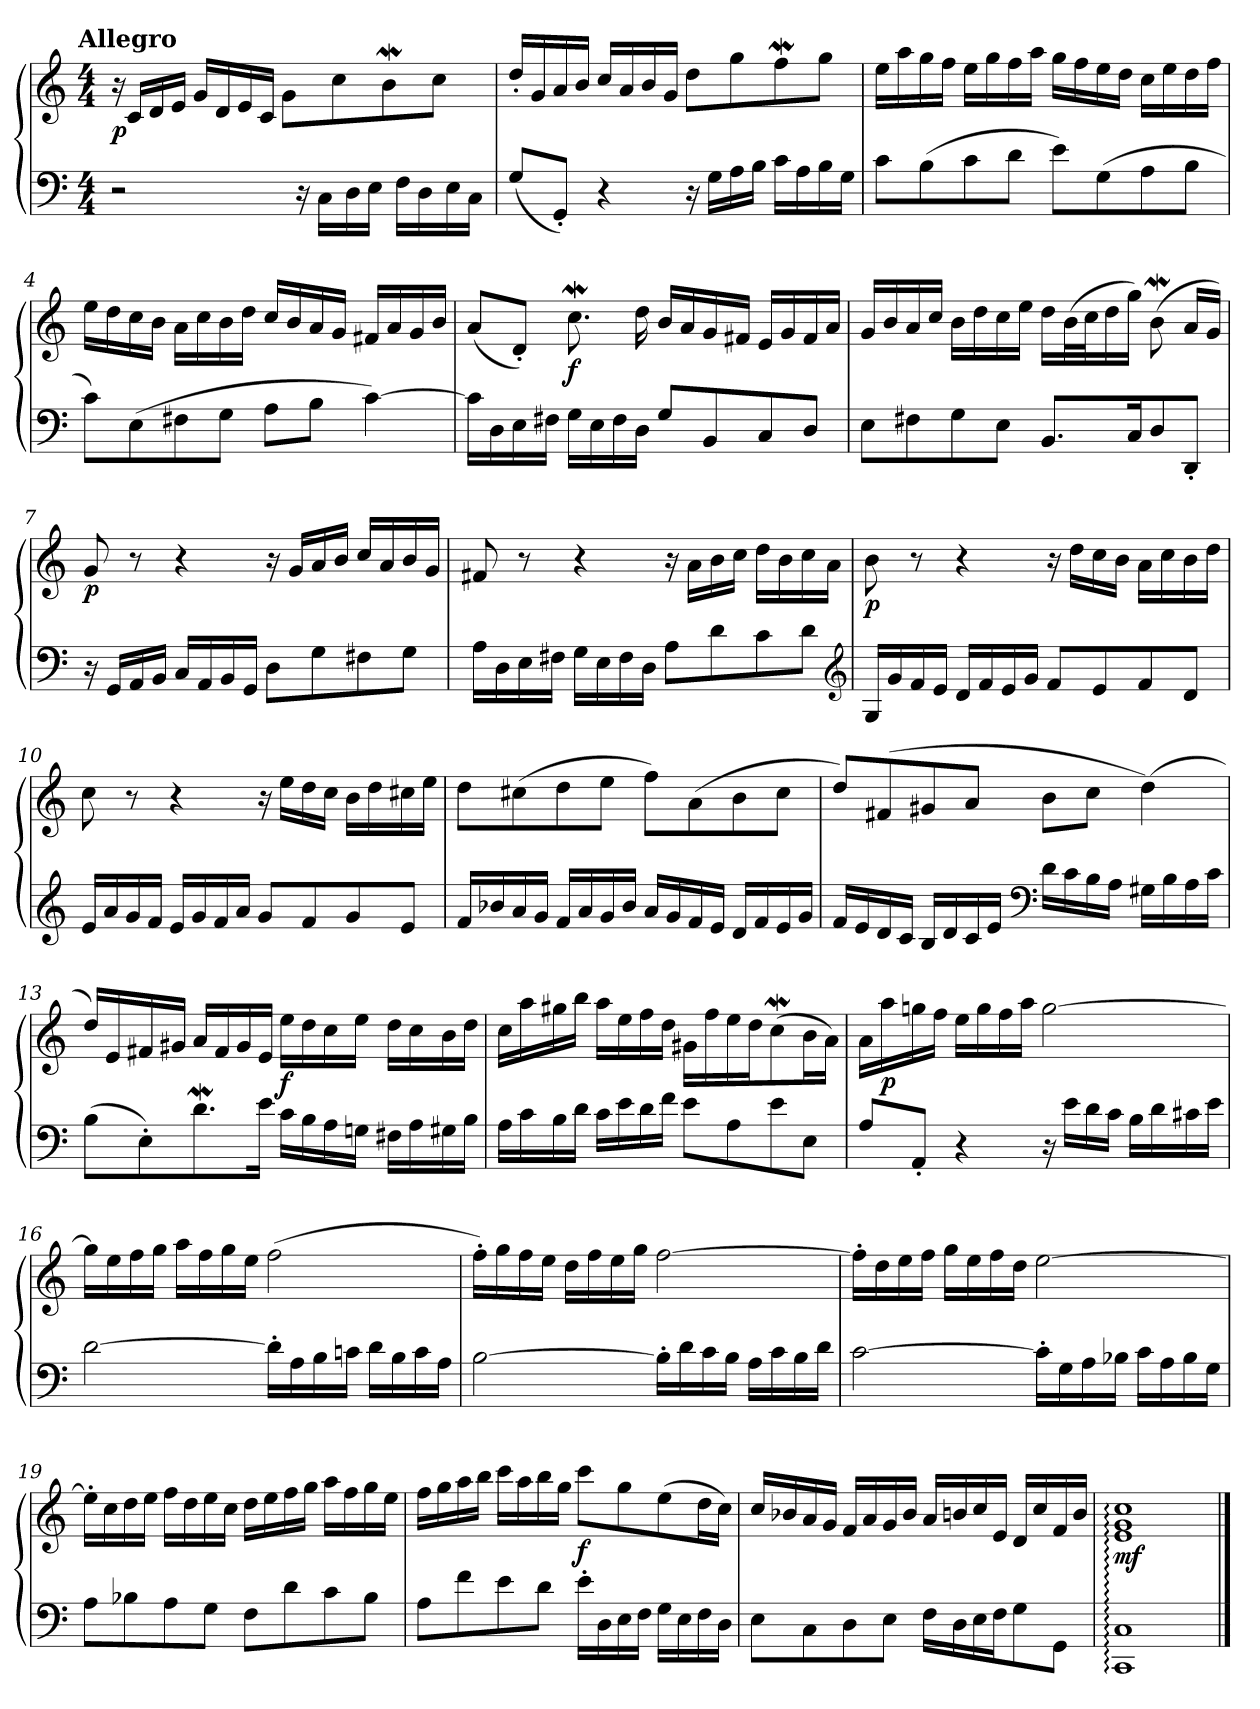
**kern	**kern	**dynam
*part1	*part1	*part1
*staff2	*staff1	*staff1/2
*clefF4	*clefG2	*
*k[]	*k[]	*
*C:	*C:	*
!!LO:TX:omd:t=Allegro
*M4/4	*M4/4	*
*MM120	*MM120	*
=1	=1	=1
!	!LO:N:vis=16	!LO:DY:b
2r	32r	p
.	16c/LL	.
.	16d/	.
.	16e/JJ	.
.	16g/LL	.
.	16d/	.
.	16e/	.
.	16c/JJ	.
.	8g\L	.
16r	.	.
16C\LL	.	.
.	8cc\	.
16D\	.	.
16E\JJ	.	.
.	8bW\	.
16F\LL	.	.
16D\	.	.
.	8cc\J	.
16E\	.	.
16C\JJ	.	.
.	32ryy	.
=2	=2	=2
(8G/L	16dd'/LL	.
.	16g/	.
8GG'/J)	16a/	.
.	16b/JJ	.
4r	16cc/LL	.
.	16a/	.
.	16b/	.
.	16g/JJ	.
16r	8dd\L	.
16G\LL	.	.
16A\	8gg\	.
16B\JJ	.	.
16c\LL	8ffw\	.
16A\	.	.
16B\	8gg\J	.
16G\JJ	.	.
!!LO:LB:g=z
=3	=3	=3
8c\L	16ee\LL	.
.	16aa\	.
(8B\	16gg\	.
.	16ff\JJ	.
8c\	16ee\LL	.
.	16gg\	.
8d\J	16ff\	.
.	16aa\JJ	.
8e\L)	16gg\LL	.
.	16ff\	.
(8G\	16ee\	.
.	16dd\JJ	.
8A\	16cc\LL	.
.	16ee\	.
8B\J	16dd\	.
.	16ff\JJ	.
=4	=4	=4
8c\L)	16ee\LL	.
.	16dd\	.
(8E\	16cc\	.
.	16b\JJ	.
8F#X\	16a\LL	.
.	16cc\	.
8G\J	16b\	.
.	16dd\JJ	.
8A\L	16cc/LL	.
.	16b/	.
8B\J	16a/	.
.	16g/JJ	.
[4c\)	16f#X/LL	.
.	16a/	.
.	16g/	.
.	16b/JJ	.
!!LO:LB:g=z
=5	=5	=5
16c\LL]	(8a/L	.
16D\	.	.
16E\	8d'/J)	.
16F#X\JJ	.	.
!	!	!LO:DY:b
16G\LL	8.ccw\	f
16E\	.	.
16F#\	.	.
16D\JJ	16dd\	.
8G/L	16b/LL	.
.	16a/	.
8BB/	16g/	.
.	16f#X/JJ	.
8C/	16e/LL	.
.	16g/	.
8D/J	16f#/	.
.	16a/JJ	.
=6	=6	=6
8E\L	16g/LL	.
.	16b/	.
8F#X\	16a/	.
.	16cc/JJ	.
8G\	16b\LL	.
.	16dd\	.
8E\J	16cc\	.
.	16ee\JJ	.
8.BB/L	16dd\LL	.
.	(32b\L	.
.	32cc\J	.
.	16dd\	.
16C/k	16gg\JJ)	.
8D/	(8bW\	.
8DD'/J	16a/LL	.
.	16g/JJ)	.
!!LO:LB:g=z
=7	=7	=7
!	!	!LO:DY:b
16r	8g/	p
16GG/LL	.	.
16AA/	8r	.
16BB/JJ	.	.
16C/LL	4r	.
16AA/	.	.
16BB/	.	.
16GG/JJ	.	.
8D\L	16r	.
.	16g/LL	.
8G\	16a/	.
.	16b/JJ	.
8F#X\	16cc/LL	.
.	16a/	.
8G\J	16b/	.
.	16g/JJ	.
=8	=8	=8
16A\LL	8f#X/	.
16D\	.	.
16E\	8r	.
16F#X\JJ	.	.
16G\LL	4r	.
16E\	.	.
16F#\	.	.
16D\JJ	.	.
8A\L	16r	.
.	16a\LL	.
8d\	16b\	.
.	16cc\JJ	.
8c\	16dd\LL	.
.	16b\	.
8d\J	16cc\	.
.	16a\JJ	.
*clefG2	*	*
!!LO:LB:g=z
=9	=9	=9
!	!	!LO:DY:b
16G/LL	8b\	p
16g/	.	.
16f/	8r	.
16e/JJ	.	.
16d/LL	4r	.
16f/	.	.
16e/	.	.
16g/JJ	.	.
8f/L	16r	.
.	16dd\LL	.
8e/	16cc\	.
.	16b\JJ	.
8f/	16a\LL	.
.	16cc\	.
8d/J	16b\	.
.	16dd\JJ	.
=10	=10	=10
16e/LL	8cc\	.
16a/	.	.
16g/	8r	.
16f/JJ	.	.
16e/LL	4r	.
16g/	.	.
16f/	.	.
16a/JJ	.	.
8g/L	16r	.
.	16ee\LL	.
8f/	16dd\	.
.	16cc\JJ	.
8g/	16b\LL	.
.	16dd\	.
8e/J	16cc#X\	.
.	16ee\JJ	.
!!LO:LB:g=z
=11	=11	=11
16f/LL	8dd\L	.
16b-X/	.	.
16a/	(8cc#X\	.
16g/JJ	.	.
16f/LL	8dd\	.
16a/	.	.
16g/	8ee\J	.
16b-/JJ	.	.
16a/LL	8ff\L)	.
16g/	.	.
16f/	(8a\	.
16e/JJ	.	.
16d/LL	8b\	.
16f/	.	.
16e/	8cc#\J	.
16g/JJ	.	.
=12	=12	=12
16f/LL	8dd/L)	.
16e/	.	.
16d/	(8f#X/	.
16c/JJ	.	.
16B/LL	8g#X/	.
16d/	.	.
16c/	8a/J	.
16e/JJ	.	.
*clefF4	*	*
16d\LL	8b\L	.
16c\	.	.
16B\	8cc\J	.
16A\JJ	.	.
16G#X\LL	(4dd\)	.
16B\	.	.
16A\	.	.
16c\JJ	.	.
!!LO:PB:g=z
=13	=13	=13
(8B\L	16dd/LL)	.
.	16e/	.
8E'\)	16f#X/	.
.	16g#X/JJ	.
8.dW\	16a/LL	.
.	16f#/	.
.	16g#/	.
16e\Jk	16e/JJ	.
!	!	!LO:DY:b
16c\LL	16ee\LL	f
16B\	16dd\	.
16A\	16cc\	.
16Gn\JJ	16ee\JJ	.
16F#X\LL	16dd\LL	.
16A\	16cc\	.
16G#X\	16b\	.
16B\JJ	16dd\JJ	.
=14	=14	=14
16A\LL	16cc\LL	.
16c\	16aa\	.
16B\	16gg#X\	.
16d\JJ	16bb\JJ	.
16c\LL	16aa\LL	.
16e\	16ee\	.
16d\	16ff\	.
16f\JJ	16dd\JJ	.
8e\L	16g#X\LL	.
.	16ff\	.
8A\	16ee\	.
.	16dd\J	.
8e\	(8ccw\	.
8E\J	16b\L	.
.	16a\JJ)	.
!!LO:LB:g=z
=15	=15	=15
8A/L	16a\LL	.
!	!	!LO:DY:b
.	16aa\	p
8AA'/J	16ggn\	.
.	16ff\JJ	.
4r	16ee\LL	.
.	16gg\	.
.	16ff\	.
.	16aa\JJ	.
16r	[2gg\	.
16e\LL	.	.
16d\	.	.
16c\JJ	.	.
16B\LL	.	.
16d\	.	.
16c#X\	.	.
16e\JJ	.	.
=16	=16	=16
[2d\	16gg\LL]	.
.	16ee\	.
.	16ff\	.
.	16gg\JJ	.
.	16aa\LL	.
.	16ff\	.
.	16gg\	.
.	16ee\JJ	.
16d'\LL]	(2ff\	.
16A\	.	.
16B\	.	.
16cn\JJ	.	.
16d\LL	.	.
16B\	.	.
16c\	.	.
16A\JJ	.	.
!!LO:LB:g=z
=17	=17	=17
[2B\	16ff'\LL)	.
.	16gg\	.
.	16ff\	.
.	16ee\JJ	.
.	16dd\LL	.
.	16ff\	.
.	16ee\	.
.	16gg\JJ	.
16B'\LL]	[2ff\	.
16d\	.	.
16c\	.	.
16B\JJ	.	.
16A\LL	.	.
16c\	.	.
16B\	.	.
16d\JJ	.	.
=18	=18	=18
[2c\	16ff'\LL]	.
.	16dd\	.
.	16ee\	.
.	16ff\JJ	.
.	16gg\LL	.
.	16ee\	.
.	16ff\	.
.	16dd\JJ	.
16c'\LL]	[2ee\	.
16G\	.	.
16A\	.	.
16B-X\JJ	.	.
16c\LL	.	.
16A\	.	.
16B-\	.	.
16G\JJ	.	.
!!LO:LB:g=z
=19	=19	=19
8A\L	16ee'\LL]	.
.	16cc\	.
8B-X\	16dd\	.
.	16ee\JJ	.
8A\	16ff\LL	.
.	16dd\	.
8G\J	16ee\	.
.	16cc\JJ	.
8F\L	16dd\LL	.
.	16ee\	.
8d\	16ff\	.
.	16gg\JJ	.
8c\	16aa\LL	.
.	16ff\	.
8B-\J	16gg\	.
.	16ee\JJ	.
=20	=20	=20
8A\L	16ff\LL	.
.	16gg\	.
8f\	16aa\	.
.	16bb\JJ	.
8e\	16ccc\LL	.
.	16aa\	.
8d\J	16bb\	.
.	16gg\JJ	.
!	!	!LO:DY:b
16e'\LL	8ccc\L	f
16D\	.	.
16E\	8gg\	.
16F\JJ	.	.
16G\LL	(8ee\	.
16E\	.	.
16F\	16dd\L	.
16D\JJ	16cc\JJ)	.
!!LO:LB:g=z
=21	=21	=21
8E\L	16cc/LL	.
.	16b-X/	.
8C\	16a/	.
.	16g/JJ	.
8D\	16f/LL	.
.	16a/	.
8E\J	16g/	.
.	16b-/JJ	.
16F\LL	16a/LL	.
16D\	16bn/	.
16E\	16cc/	.
16F\J	16e/JJ	.
8G\	16d/LL	.
.	16cc/	.
8GG\J	16f/	.
.	16b/JJ	.
=22	=22	=22
!	!	!LO:DY:b
1CC:: 1C::	1e:: 1g:: 1cc::	mf
==	==	==
*-	*-	*-
